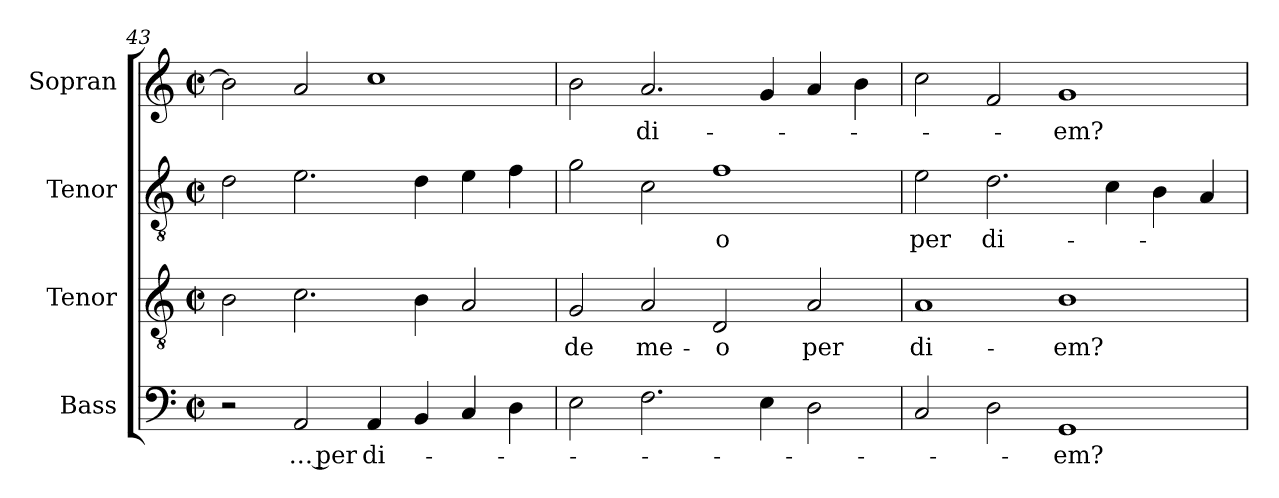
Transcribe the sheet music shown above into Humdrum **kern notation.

**kern	**text	**kern	**text	**kern	**text	**kern	**text
*part4	*part4	*part3	*part3	*part2	*part2	*part1	*part1
*staff4	*staff4	*staff3	*staff3	*staff2	*staff2	*staff1	*staff1
*I"Bass	*	*I"Tenor	*	*I"Tenor	*	*I"Sopran	*
*	*	*I'Tenor	*	*	*	*	*
!!LO:LB:g=z
*clefF4	*	*clefGv2	*	*clefGv2	*	*clefG2	*
*	*	*ITrd7c12	*	*ITrd7c12	*	*	*
*k[]	*	*k[]	*	*k[]	*	*k[]	*
*M2/2	*	*M2/2	*	*M2/2	*	*M2/2	*
*met(c|)	*	*met(c|)	*	*met(c|)	*	*met(c|)	*
=43	=43	=43	=43	=43	=43	=43	=43
2r	.	2BBi\	.	2Di\	.	2bi\]	.
!	!LO:LY:b:color=#000000	!	!	!	!	!	!
2AAi/	… per	2.Ci\	.	2.Ei\	.	2ai/	.
!	!LO:LY:b:color=#000000	!	!	!	!	!	!
4AAi/	di-	.	.	.	.	1cci	.
4BBi/	.	4BBi\	.	4Di\	.	.	.
4Ci/	.	2AAi/	.	4Ei\	.	.	.
4Di\	.	.	.	4Fi\	.	.	.
=44	=44	=44	=44	=44	=44	=44	=44
!	!	!	!LO:LY:b:color=#000000	!	!	!	!
2Ei\	.	2GGi/	-de	2Gi\	.	2bi\	.
!	!	!	!LO:LY:b:color=#000000	!	!	!	!
!	!	!	!	!	!	!	!LO:LY:b:color=#000000
2.Fi\	.	2AAi/	me-	2Ci\	.	2.ai/	di-
!	!	!	!LO:LY:b:color=#000000	!	!	!	!
!	!	!	!	!	!LO:LY:b:color=#000000	!	!
.	.	2DDi/	-o	1Fi	-o	.	.
4Ei\	.	.	.	.	.	4gi/	.
!	!	!	!LO:LY:b:color=#000000	!	!	!	!
2Di\	.	2AAi/	per	.	.	4ai/	.
.	.	.	.	.	.	4bi\	.
=45	=45	=45	=45	=45	=45	=45	=45
!	!	!	!LO:LY:b:color=#000000	!	!	!	!
!	!	!	!	!	!LO:LY:b:color=#000000	!	!
2Ci/	.	1AAi	di-	2Ei\	per	2cci\	.
!	!	!	!	!	!LO:LY:b:color=#000000	!	!
2Di\	.	.	.	2.Di\	di-	2fi/	.
!	!LO:LY:b:color=#000000	!	!	!	!	!	!
!	!	!	!LO:LY:b:color=#000000	!	!	!	!
!	!	!	!	!	!	!	!LO:LY:b:color=#000000
1GGi	-em?	1BBi	-em?	.	.	1gi	-em?
.	.	.	.	4Ci\	.	.	.
.	.	.	.	4BBi\	.	.	.
.	.	.	.	4AAi/	.	.	.
=	=	=	=	=	=	=	=
*-	*-	*-	*-	*-	*-	*-	*-
